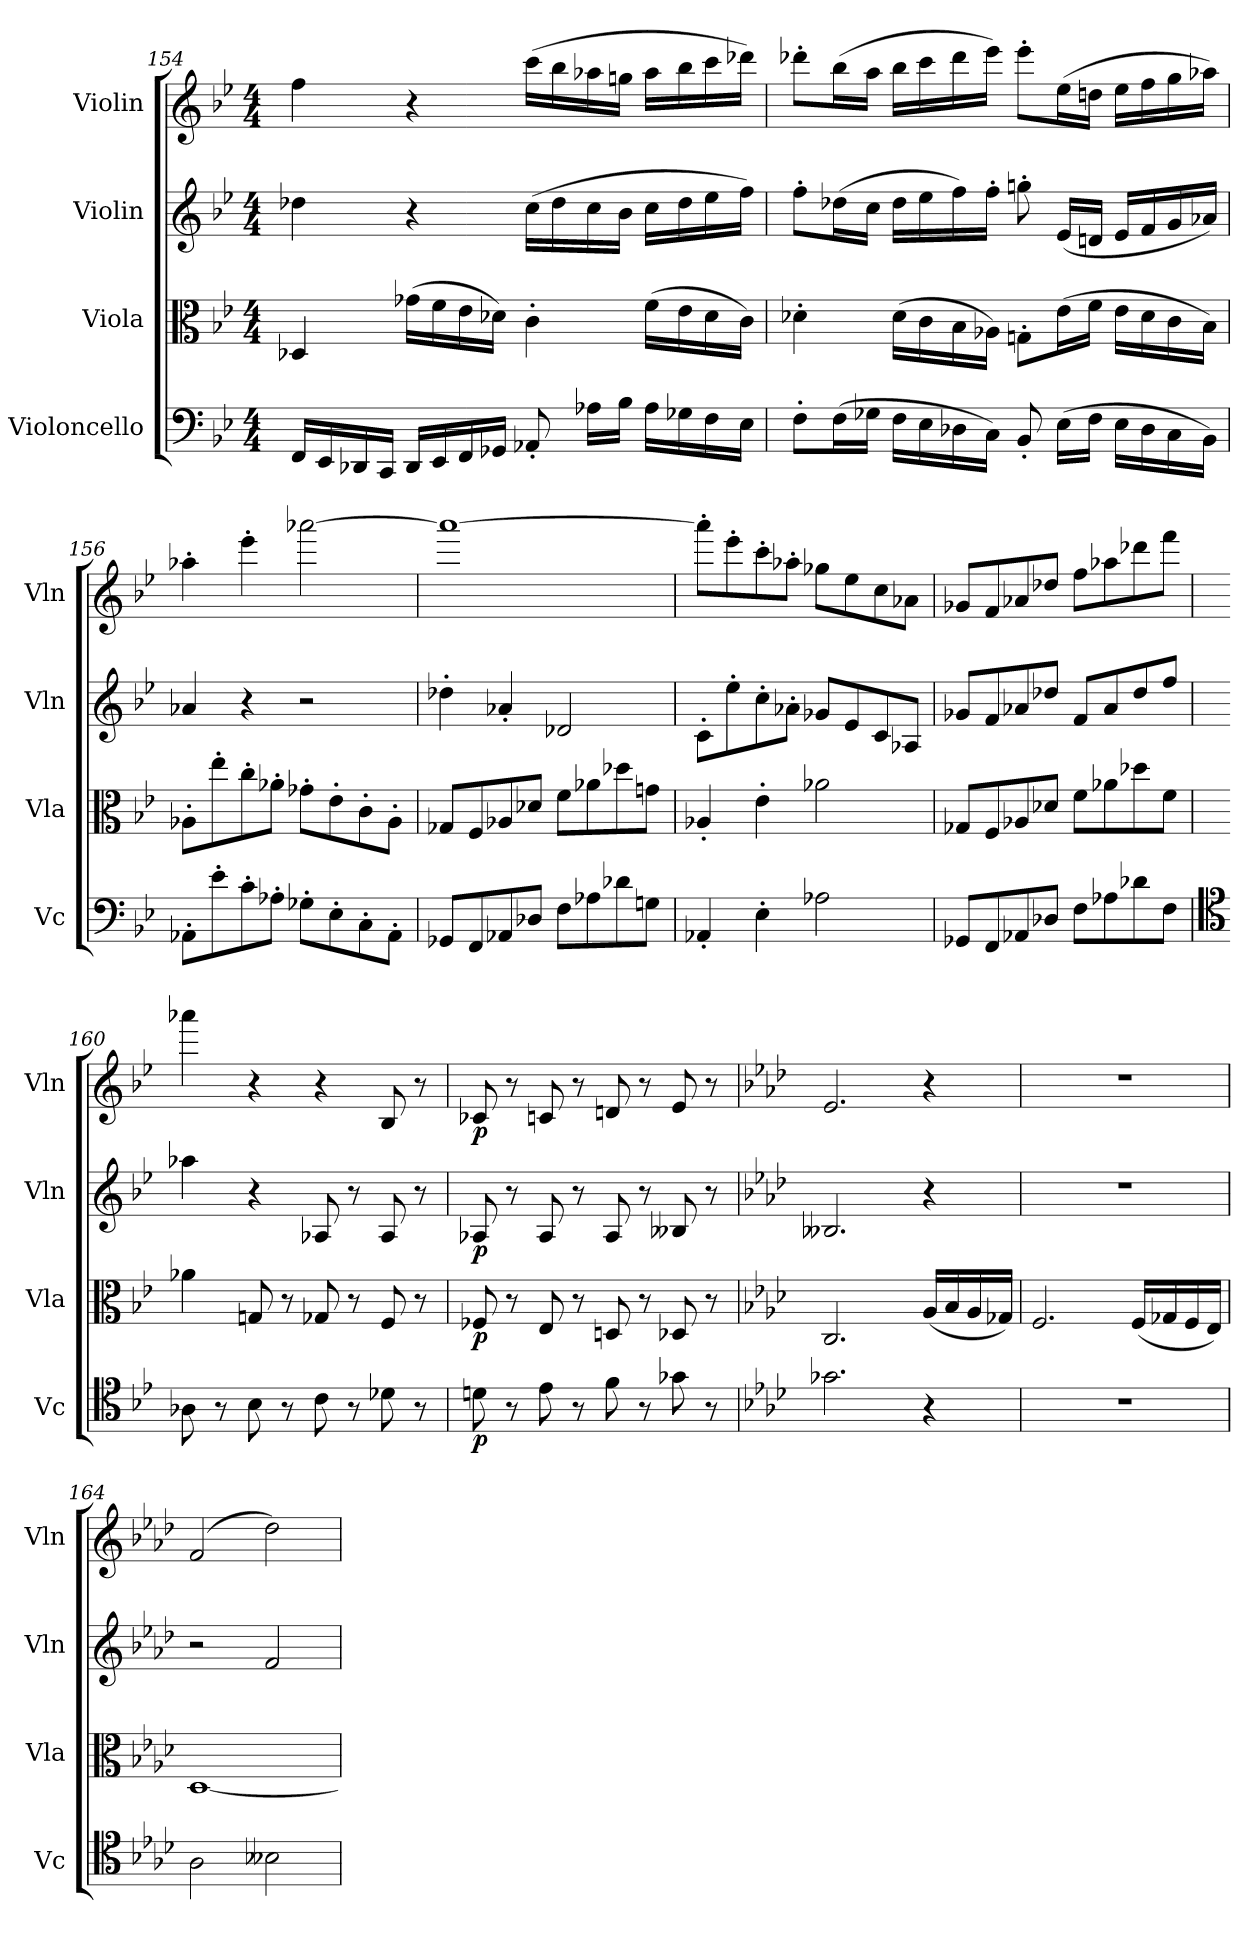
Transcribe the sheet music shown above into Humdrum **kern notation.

**kern	**dynam	**kern	**dynam	**kern	**dynam	**kern	**dynam
*part4	*part4	*part3	*part3	*part2	*part2	*part1	*part1
*staff4	*staff4	*staff3	*staff3	*staff2	*staff2	*staff1	*staff1
*I"Violoncello	*	*I"Viola	*	*I"Violin	*	*I"Violin	*
*I'Vc	*	*I'Vla	*	*I'Vln	*	*I'Vln	*
*clefF4	*	*clefC3	*	*clefG2	*	*clefG2	*
*k[b-e-]	*	*k[b-e-]	*	*k[b-e-]	*	*k[b-e-]	*
*M4/4	*	*M4/4	*	*M4/4	*	*M4/4	*
=154	=154	=154	=154	=154	=154	=154	=154
16FF/LL	.	4D-X/	.	4dd-X\	.	4ff\	.
16EE-/	.	.	.	.	.	.	.
16DD-X/	.	.	.	.	.	.	.
16CC/JJ	.	.	.	.	.	.	.
16DD-/LL	.	(16g-X\LL	.	4r	.	4r	.
16EE-/	.	16f\	.	.	.	.	.
16FF/	.	16e-\	.	.	.	.	.
16GG-X/JJ	.	16d-X\JJ)	.	.	.	.	.
8AA-X'/	.	4c'\	.	(16cc\LL	.	(16ccc\LL	.
.	.	.	.	16dd-\	.	16bb-\	.
16A-X\LL	.	.	.	16cc\	.	16aa-X\	.
16B-\JJ	.	.	.	16b-\JJ	.	16ggn\JJ	.
16A-\LL	.	(16f\LL	.	16cc\LL	.	16aa-\LL	.
16G-X\	.	16e-\	.	16dd-\	.	16bb-\	.
16F\	.	16d-\	.	16ee-\	.	16ccc\	.
16E-\JJ	.	16c\JJ)	.	16ff\JJ)	.	16ddd-X\JJ)	.
=155	=155	=155	=155	=155	=155	=155	=155
8F'\L	.	4d-X'\	.	8ff'\L	.	8ddd-X'\L	.
(16F\L	.	.	.	(16dd-X\L	.	(16bb-\L	.
16G-X\JJ	.	.	.	16cc\JJ	.	16aa\JJ	.
16F\LL	.	(16d-\LL	.	16dd-\LL	.	16bb-\LL	.
16E-\	.	16c\	.	16ee-\	.	16ccc\	.
16D-X\	.	16B-\	.	16ff\)	.	16ddd-\	.
16C\JJ)	.	16A-X\JJ)	.	16ff'\JJ	.	16eee-\JJ)	.
8BB-'/	.	8Gn'\L	.	8ggn'\	.	8eee-'\L	.
(16E-\LL	.	(16e-\L	.	(16e-/LL	.	(16ee-\L	.
16F\JJ	.	16f\JJ	.	16dn/JJ	.	16ddn\JJ	.
16E-\LL	.	16e-\LL	.	16e-/LL	.	16ee-\LL	.
16D-\	.	16d-\	.	16f/	.	16ff\	.
16C\	.	16c\	.	16g/	.	16gg\	.
16BB-\JJ)	.	16B-\JJ)	.	16a-X/JJ)	.	16aa-X\JJ)	.
=156	=156	=156	=156	=156	=156	=156	=156
8AA-X'/L	.	8A-X'/L	.	4a-X/	.	4aa-X'\	.
8e-'\	.	8ee-'\	.	.	.	.	.
8c'\	.	8cc'\	.	4r	.	4eee-'\	.
8A-X'\J	.	8a-X'\J	.	.	.	.	.
8G-X'\L	.	8g-X'\L	.	2r	.	[2aaa-X\	.
8E-'\	.	8e-'\	.	.	.	.	.
8C'\	.	8c'\	.	.	.	.	.
8AA-'\J	.	8A-'\J	.	.	.	.	.
=157	=157	=157	=157	=157	=157	=157	=157
8GG-X/L	.	8G-X/L	.	4dd-X'\	.	1aaa-_	.
8FF/	.	8F/	.	.	.	.	.
8AA-X/	.	8A-X/	.	4a-X'/	.	.	.
8D-X/J	.	8d-X/J	.	.	.	.	.
8F\L	.	8f\L	.	2d-X/	.	.	.
8A-X\	.	8a-X\	.	.	.	.	.
8d-X\	.	8dd-X\	.	.	.	.	.
8Gn\J	.	8gn\J	.	.	.	.	.
=158	=158	=158	=158	=158	=158	=158	=158
4AA-X'/	.	4A-X'/	.	8c'/L	.	8aaa-'\L]	.
.	.	.	.	8ee-'\	.	8eee-'\	.
4E-'\	.	4e-'\	.	8cc'\	.	8ccc'\	.
.	.	.	.	8a-X'\J	.	8aa-X'\J	.
2A-X\	.	2a-X\	.	8g-X/L	.	8gg-X\L	.
.	.	.	.	8e-/	.	8ee-\	.
.	.	.	.	8c/	.	8cc\	.
.	.	.	.	8A-X/J	.	8a-X\J	.
=159	=159	=159	=159	=159	=159	=159	=159
8GG-X/L	.	8G-X/L	.	8g-X/L	.	8g-X/L	.
8FF/	.	8F/	.	8f/	.	8f/	.
8AA-X/	.	8A-X/	.	8a-X/	.	8a-X/	.
8D-X/J	.	8d-X/J	.	8dd-X/J	.	8dd-X/J	.
8F\L	.	8f\L	.	8f/L	.	8ff\L	.
8A-X\	.	8a-X\	.	8a-/	.	8aa-X\	.
8d-X\	.	8dd-X\	.	8dd-/	.	8ddd-X\	.
8F\J	.	8f\J	.	8ff/J	.	8fff\J	.
=160	=160	=160	=160	=160	=160	=160	=160
*clefC4	*	*	*	*	*	*	*
8A-X\	.	4a-X\	.	4aa-X\	.	4aaa-X\	.
8r	.	.	.	.	.	.	.
8B-\	.	8Gn/	.	4r	.	4r	.
8r	.	8r	.	.	.	.	.
8c\	.	8G-X/	.	8A-X/	.	4r	.
8r	.	8r	.	8r	.	.	.
8d-X\	.	8F/	.	8A-/	.	8B-/	.
8r	.	8r	.	8r	.	8r	.
=161	=161	=161	=161	=161	=161	=161	=161
8dn\	p	8F-X/	p	8A-X/	p	8c-X/	p
8r	.	8r	.	8r	.	8r	.
8e-\	.	8E-/	.	8A-/	.	8cn/	.
8r	.	8r	.	8r	.	8r	.
8f\	.	8Dn/	.	8A-/	.	8dn/	.
8r	.	8r	.	8r	.	8r	.
8g-X\	.	8D-X/	.	8B--X/	.	8e-/	.
8r	.	8r	.	8r	.	8r	.
=162	=162	=162	=162	=162	=162	=162	=162
*k[b-e-a-d-]	*	*k[b-e-a-d-]	*	*k[b-e-a-d-]	*	*k[b-e-a-d-]	*
2.g-X\	.	2.C/	.	2.B--X/	.	2.e-/	.
4r	.	(16A-/LL	.	4r	.	4r	.
.	.	16B-/	.	.	.	.	.
.	.	16A-/	.	.	.	.	.
.	.	16G-X/JJ)	.	.	.	.	.
=163	=163	=163	=163	=163	=163	=163	=163
1r	.	2.F/	.	1r	.	1r	.
.	.	(16F/LL	.	.	.	.	.
.	.	16G-X/	.	.	.	.	.
.	.	16F/	.	.	.	.	.
.	.	16E-/JJ)	.	.	.	.	.
=164	=164	=164	=164	=164	=164	=164	=164
2A-\	.	[1D-	.	2r	.	(2f/	.
2B--X\	.	.	.	2f/	.	2dd-\)	.
=	=	=	=	=	=	=	=
*-	*-	*-	*-	*-	*-	*-	*-
